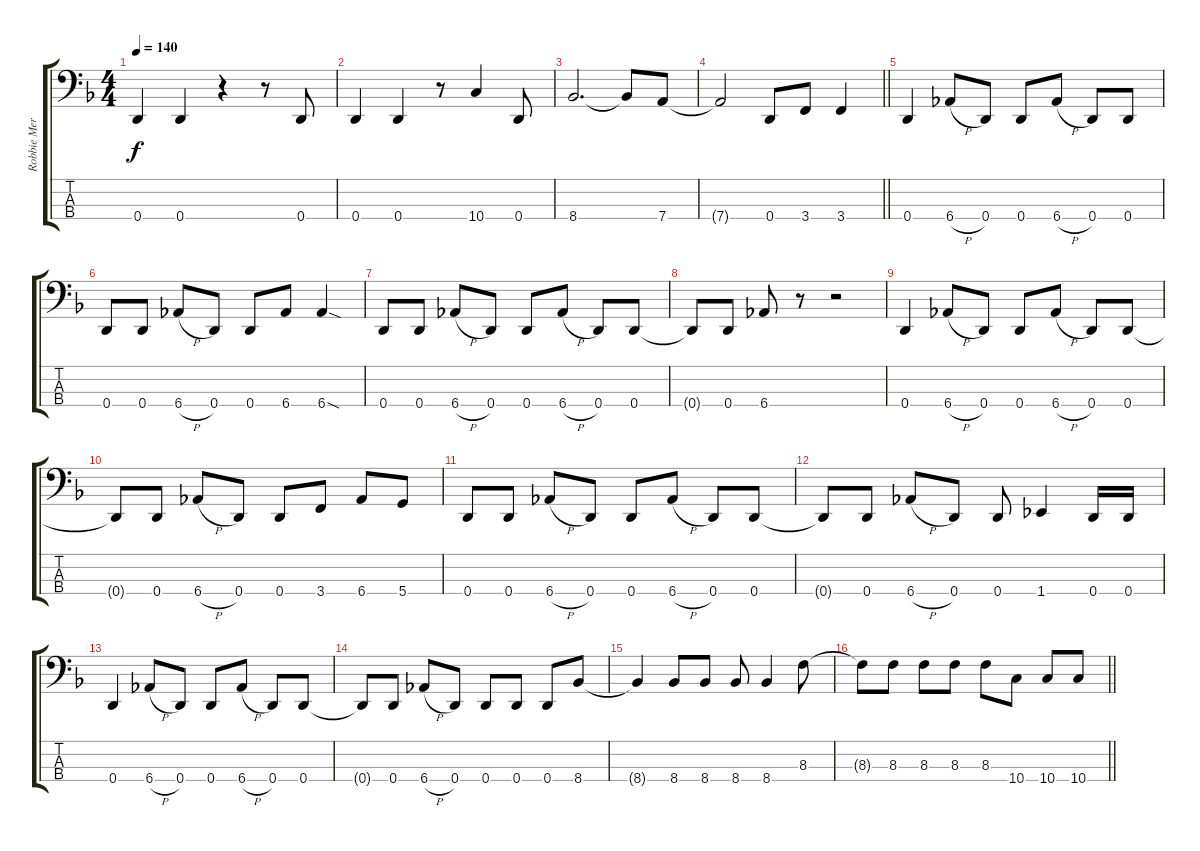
\track ("Robbie Merrill" "Robbie Mer") {instrument electricbassfinger}
\staff {score tabs}
\tuning (G2 D2 A1 D1) {hide}
\ts (4 4)
\tempo 140
\clef f4
\ks f
0.4.4{dy f} 0.4.4 r.4 r.8 0.4.8 |
0.4.4 0.4.4 r.8 10.4.4 0.4.8 |
8.4.2{d} 8.4{t}.8 7.4.8 |
\barLineRight lightlight
7.4{t}.2 0.4.8 3.4.8 3.4.4 |
0.4.4 6.4{h}.8 0.4.8 0.4.8 6.4{h}.8 0.4.8 0.4.8 |
0.4.8 0.4.8 6.4{h}.8 0.4.8 0.4.8 6.4.8 6.4{sod}.4 |
0.4.8 0.4.8 6.4{h}.8 0.4.8 0.4.8 6.4{h}.8 0.4.8 0.4.8 |
0.4{t}.8 0.4.8 6.4.8 r.8 r.2 |
0.4.4 6.4{h}.8 0.4.8 0.4.8 6.4{h}.8 0.4.8 0.4.8 |
0.4{t}.8 0.4.8 6.4{h}.8 0.4.8 0.4.8 3.4.8 6.4.8 5.4.8 |
0.4.8 0.4.8 6.4{h}.8 0.4.8 0.4.8 6.4{h}.8 0.4.8 0.4.8 |
0.4{t}.8 0.4.8 6.4{h}.8 0.4.8 0.4.8 1.4.4 0.4.16 0.4.16 |
0.4.4 6.4{h}.8 0.4.8 0.4.8 6.4{h}.8 0.4.8 0.4.8 |
0.4{t}.8 0.4.8 6.4{h}.8 0.4.8 0.4.8 0.4.8 0.4.8 8.4.8 |
8.4{t}.4 8.4.8 8.4.8 8.4.8 8.4.4 8.3.8 |
\barLineRight lightlight
8.3{t}.8 8.3.8 8.3.8 8.3.8 8.3.8 10.4.8 10.4.8 10.4.8
